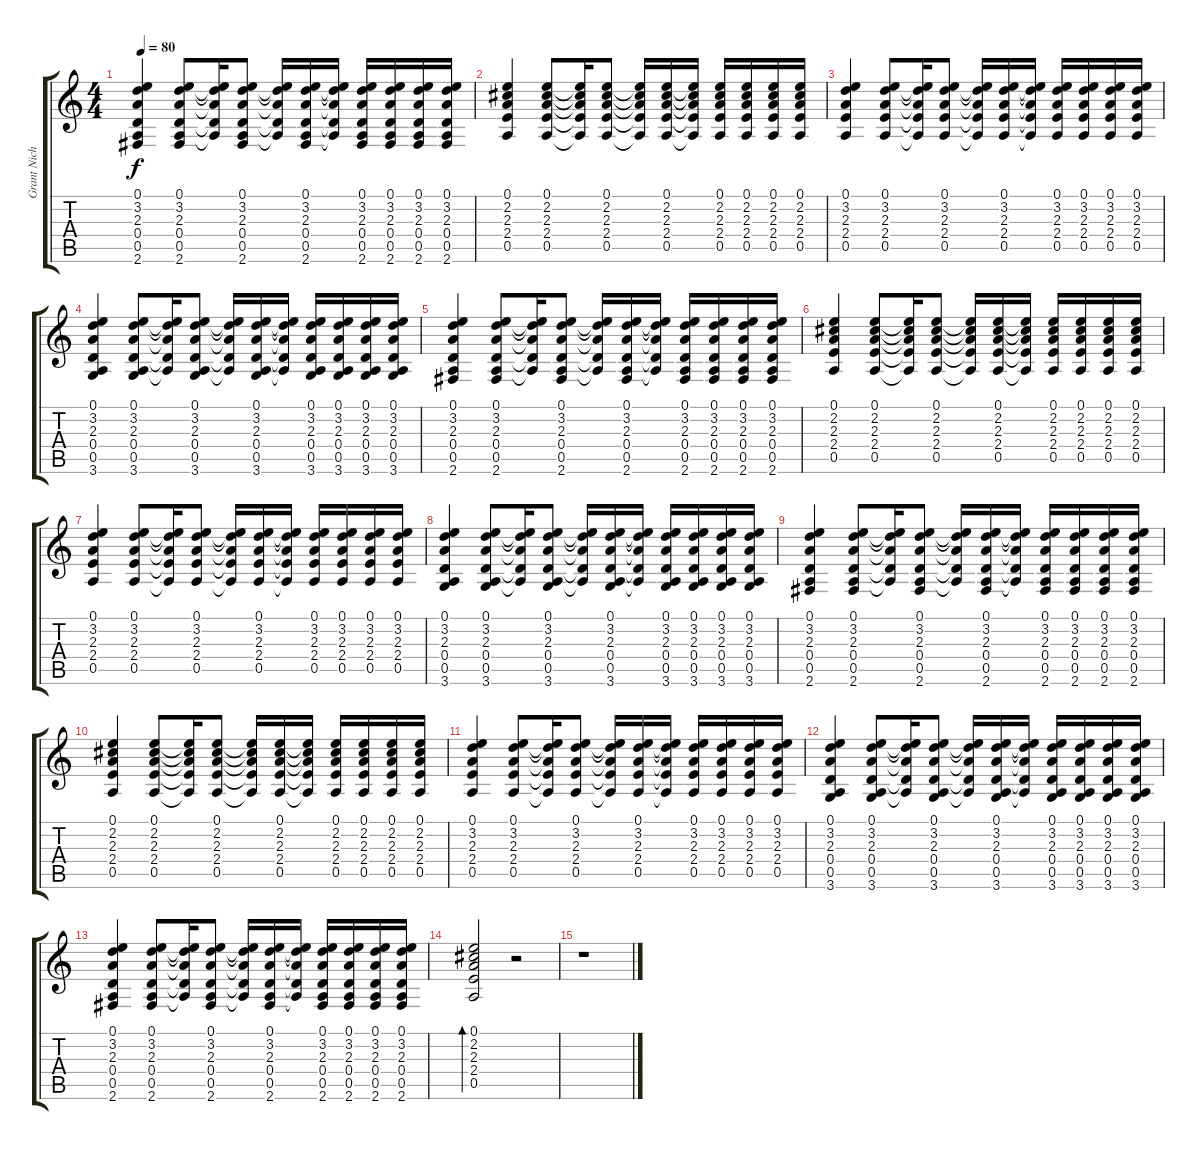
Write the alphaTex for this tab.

\track ("Grant Nicholas (Rythmn Guitar)" "Grant Nich") {instrument acousticguitarsteel}
\staff {score tabs}
\tuning (E4 B3 G3 D3 A2 E2) {hide}
\ts (4 4)
\tempo 80
\clef g2
\ks c
(0.1 3.2 2.3 0.4 0.5 2.6).4{dy f} (0.1 3.2 2.3 0.4 0.5 2.6).8 (0.1{t} 3.2{t} 2.3{t} 0.4{t} 0.5{t}).16 (0.1 3.2 2.3 0.4 0.5 2.6).8 (0.1{t} 3.2{t} 2.3{t} 0.4{t} 0.5{t}).16 (0.1 3.2 2.3 0.4 0.5 2.6).16 (0.1{t} 3.2{t} 2.3{t} 0.4{t} 0.5{t}).16 (0.1 3.2 2.3 0.4 0.5 2.6).16 (0.1 3.2 2.3 0.4 0.5 2.6).16 (0.1 3.2 2.3 0.4 0.5 2.6).16 (0.1 3.2 2.3 0.4 0.5 2.6).16 |
(0.1 2.2 2.3 2.4 0.5).4 (0.1 2.2 2.3 2.4 0.5).8 (0.1{t} 2.2{t} 2.3{t} 2.4{t} 0.5{t}).16 (0.1 2.2 2.3 2.4 0.5).8 (0.1{t} 2.2{t} 2.3{t} 2.4{t} 0.5{t}).16 (0.1 2.2 2.3 2.4 0.5).16 (0.1{t} 2.2{t} 2.3{t} 2.4{t} 0.5{t}).16 (0.1 2.2 2.3 2.4 0.5).16 (0.1 2.2 2.3 2.4 0.5).16 (0.1 2.2 2.3 2.4 0.5).16 (0.1 2.2 2.3 2.4 0.5).16 |
(0.1 3.2 2.3 2.4 0.5).4 (0.1 3.2 2.3 2.4 0.5).8 (0.1{t} 3.2{t} 2.3{t} 2.4{t} 0.5{t}).16 (0.1 3.2 2.3 2.4 0.5).8 (0.1{t} 3.2{t} 2.3{t} 2.4{t} 0.5{t}).16 (0.1 3.2 2.3 2.4 0.5).16 (0.1{t} 3.2{t} 2.3{t} 2.4{t} 0.5{t}).16 (0.1 3.2 2.3 2.4 0.5).16 (0.1 3.2 2.3 2.4 0.5).16 (0.1 3.2 2.3 2.4 0.5).16 (0.1 3.2 2.3 2.4 0.5).16 |
(0.1 3.2 2.3 0.4 0.5 3.6).4 (0.1 3.2 2.3 0.4 0.5 3.6).8 (0.1{t} 3.2{t} 2.3{t} 0.4{t} 0.5{t}).16 (0.1 3.2 2.3 0.4 0.5 3.6).8 (0.1{t} 3.2{t} 2.3{t} 0.4{t} 0.5{t}).16 (0.1 3.2 2.3 0.4 0.5 3.6).16 (0.1{t} 3.2{t} 2.3{t} 0.4{t} 0.5{t}).16 (0.1 3.2 2.3 0.4 0.5 3.6).16 (0.1 3.2 2.3 0.4 0.5 3.6).16 (0.1 3.2 2.3 0.4 0.5 3.6).16 (0.1 3.2 2.3 0.4 0.5 3.6).16 |
(0.1 3.2 2.3 0.4 0.5 2.6).4 (0.1 3.2 2.3 0.4 0.5 2.6).8 (0.1{t} 3.2{t} 2.3{t} 0.4{t} 0.5{t}).16 (0.1 3.2 2.3 0.4 0.5 2.6).8 (0.1{t} 3.2{t} 2.3{t} 0.4{t} 0.5{t}).16 (0.1 3.2 2.3 0.4 0.5 2.6).16 (0.1{t} 3.2{t} 2.3{t} 0.4{t} 0.5{t}).16 (0.1 3.2 2.3 0.4 0.5 2.6).16 (0.1 3.2 2.3 0.4 0.5 2.6).16 (0.1 3.2 2.3 0.4 0.5 2.6).16 (0.1 3.2 2.3 0.4 0.5 2.6).16 |
(0.1 2.2 2.3 2.4 0.5).4 (0.1 2.2 2.3 2.4 0.5).8 (0.1{t} 2.2{t} 2.3{t} 2.4{t} 0.5{t}).16 (0.1 2.2 2.3 2.4 0.5).8 (0.1{t} 2.2{t} 2.3{t} 2.4{t} 0.5{t}).16 (0.1 2.2 2.3 2.4 0.5).16 (0.1{t} 2.2{t} 2.3{t} 2.4{t} 0.5{t}).16 (0.1 2.2 2.3 2.4 0.5).16 (0.1 2.2 2.3 2.4 0.5).16 (0.1 2.2 2.3 2.4 0.5).16 (0.1 2.2 2.3 2.4 0.5).16 |
(0.1 3.2 2.3 2.4 0.5).4 (0.1 3.2 2.3 2.4 0.5).8 (0.1{t} 3.2{t} 2.3{t} 2.4{t} 0.5{t}).16 (0.1 3.2 2.3 2.4 0.5).8 (0.1{t} 3.2{t} 2.3{t} 2.4{t} 0.5{t}).16 (0.1 3.2 2.3 2.4 0.5).16 (0.1{t} 3.2{t} 2.3{t} 2.4{t} 0.5{t}).16 (0.1 3.2 2.3 2.4 0.5).16 (0.1 3.2 2.3 2.4 0.5).16 (0.1 3.2 2.3 2.4 0.5).16 (0.1 3.2 2.3 2.4 0.5).16 |
(0.1 3.2 2.3 0.4 0.5 3.6).4 (0.1 3.2 2.3 0.4 0.5 3.6).8 (0.1{t} 3.2{t} 2.3{t} 0.4{t} 0.5{t}).16 (0.1 3.2 2.3 0.4 0.5 3.6).8 (0.1{t} 3.2{t} 2.3{t} 0.4{t} 0.5{t}).16 (0.1 3.2 2.3 0.4 0.5 3.6).16 (0.1{t} 3.2{t} 2.3{t} 0.4{t} 0.5{t}).16 (0.1 3.2 2.3 0.4 0.5 3.6).16 (0.1 3.2 2.3 0.4 0.5 3.6).16 (0.1 3.2 2.3 0.4 0.5 3.6).16 (0.1 3.2 2.3 0.4 0.5 3.6).16 |
(0.1 3.2 2.3 0.4 0.5 2.6).4 (0.1 3.2 2.3 0.4 0.5 2.6).8 (0.1{t} 3.2{t} 2.3{t} 0.4{t} 0.5{t}).16 (0.1 3.2 2.3 0.4 0.5 2.6).8 (0.1{t} 3.2{t} 2.3{t} 0.4{t} 0.5{t}).16 (0.1 3.2 2.3 0.4 0.5 2.6).16 (0.1{t} 3.2{t} 2.3{t} 0.4{t} 0.5{t}).16 (0.1 3.2 2.3 0.4 0.5 2.6).16 (0.1 3.2 2.3 0.4 0.5 2.6).16 (0.1 3.2 2.3 0.4 0.5 2.6).16 (0.1 3.2 2.3 0.4 0.5 2.6).16 |
(0.1 2.2 2.3 2.4 0.5).4 (0.1 2.2 2.3 2.4 0.5).8 (0.1{t} 2.2{t} 2.3{t} 2.4{t} 0.5{t}).16 (0.1 2.2 2.3 2.4 0.5).8 (0.1{t} 2.2{t} 2.3{t} 2.4{t} 0.5{t}).16 (0.1 2.2 2.3 2.4 0.5).16 (0.1{t} 2.2{t} 2.3{t} 2.4{t} 0.5{t}).16 (0.1 2.2 2.3 2.4 0.5).16 (0.1 2.2 2.3 2.4 0.5).16 (0.1 2.2 2.3 2.4 0.5).16 (0.1 2.2 2.3 2.4 0.5).16 |
(0.1 3.2 2.3 2.4 0.5).4 (0.1 3.2 2.3 2.4 0.5).8 (0.1{t} 3.2{t} 2.3{t} 2.4{t} 0.5{t}).16 (0.1 3.2 2.3 2.4 0.5).8 (0.1{t} 3.2{t} 2.3{t} 2.4{t} 0.5{t}).16 (0.1 3.2 2.3 2.4 0.5).16 (0.1{t} 3.2{t} 2.3{t} 2.4{t} 0.5{t}).16 (0.1 3.2 2.3 2.4 0.5).16 (0.1 3.2 2.3 2.4 0.5).16 (0.1 3.2 2.3 2.4 0.5).16 (0.1 3.2 2.3 2.4 0.5).16 |
(0.1 3.2 2.3 0.4 0.5 3.6).4 (0.1 3.2 2.3 0.4 0.5 3.6).8 (0.1{t} 3.2{t} 2.3{t} 0.4{t} 0.5{t}).16 (0.1 3.2 2.3 0.4 0.5 3.6).8 (0.1{t} 3.2{t} 2.3{t} 0.4{t} 0.5{t}).16 (0.1 3.2 2.3 0.4 0.5 3.6).16 (0.1{t} 3.2{t} 2.3{t} 0.4{t} 0.5{t}).16 (0.1 3.2 2.3 0.4 0.5 3.6).16 (0.1 3.2 2.3 0.4 0.5 3.6).16 (0.1 3.2 2.3 0.4 0.5 3.6).16 (0.1 3.2 2.3 0.4 0.5 3.6).16 |
(0.1 3.2 2.3 0.4 0.5 2.6).4 (0.1 3.2 2.3 0.4 0.5 2.6).8 (0.1{t} 3.2{t} 2.3{t} 0.4{t} 0.5{t}).16 (0.1 3.2 2.3 0.4 0.5 2.6).8 (0.1{t} 3.2{t} 2.3{t} 0.4{t} 0.5{t}).16 (0.1 3.2 2.3 0.4 0.5 2.6).16 (0.1{t} 3.2{t} 2.3{t} 0.4{t} 0.5{t}).16 (0.1 3.2 2.3 0.4 0.5 2.6).16 (0.1 3.2 2.3 0.4 0.5 2.6).16 (0.1 3.2 2.3 0.4 0.5 2.6).16 (0.1 3.2 2.3 0.4 0.5 2.6).16 |
(0.1 2.2 2.3 2.4 0.5).2{bd 60} r.2 |
r.1
